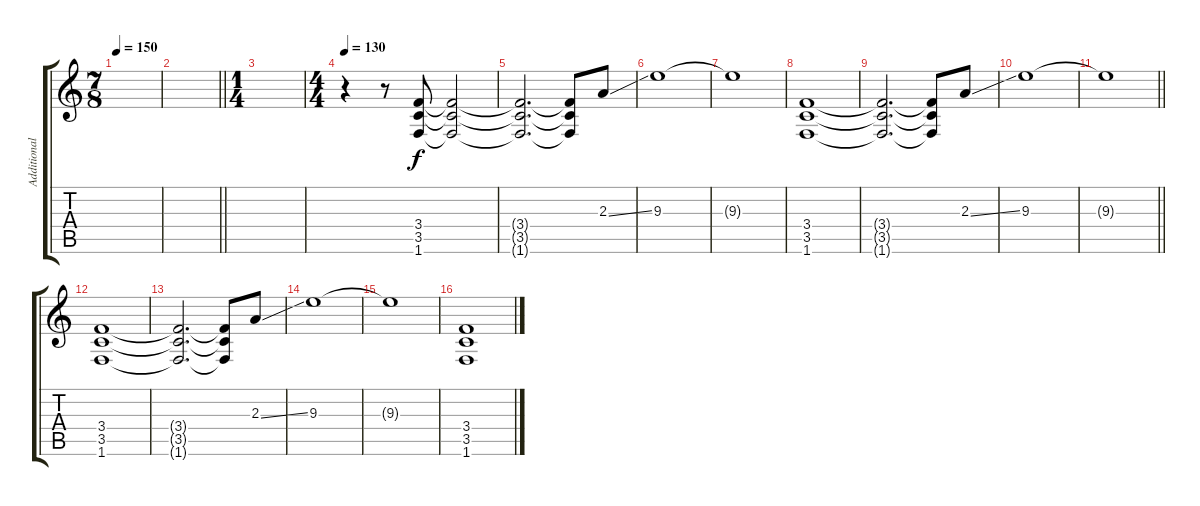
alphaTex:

\track ("Additional Guitar" "Additional") {instrument overdrivenguitar}
\staff {score tabs}
\tuning (E4 B3 G3 D3 A2 E2) {hide}
\ts (7 8)
\tempo 150
\clef g2
\ks c
|
\barLineRight lightlight
|
\ts (1 4)
|
\ts (4 4)
\tempo 130
r.4 r.8 (3.4 3.5 1.6).8{volume 13} (3.4{t} 3.5{t} 1.6{t}).2 |
(3.4{t} 3.5{t} 1.6{t}).2{d} (3.4{t} 3.5{t} 1.6{t}).8 2.3{ss}.8 |
9.3.1 |
9.3{t}.1 |
(3.4 3.5 1.6).1 |
(3.4{t} 3.5{t} 1.6{t}).2{d} (3.4{t} 3.5{t} 1.6{t}).8 2.3{ss}.8 |
9.3.1 |
\barLineRight lightlight
9.3{t}.1 |
(3.4 3.5 1.6).1 |
(3.4{t} 3.5{t} 1.6{t}).2{d} (3.4{t} 3.5{t} 1.6{t}).8 2.3{ss}.8 |
9.3.1 |
9.3{t}.1 |
(3.4 3.5 1.6).1
